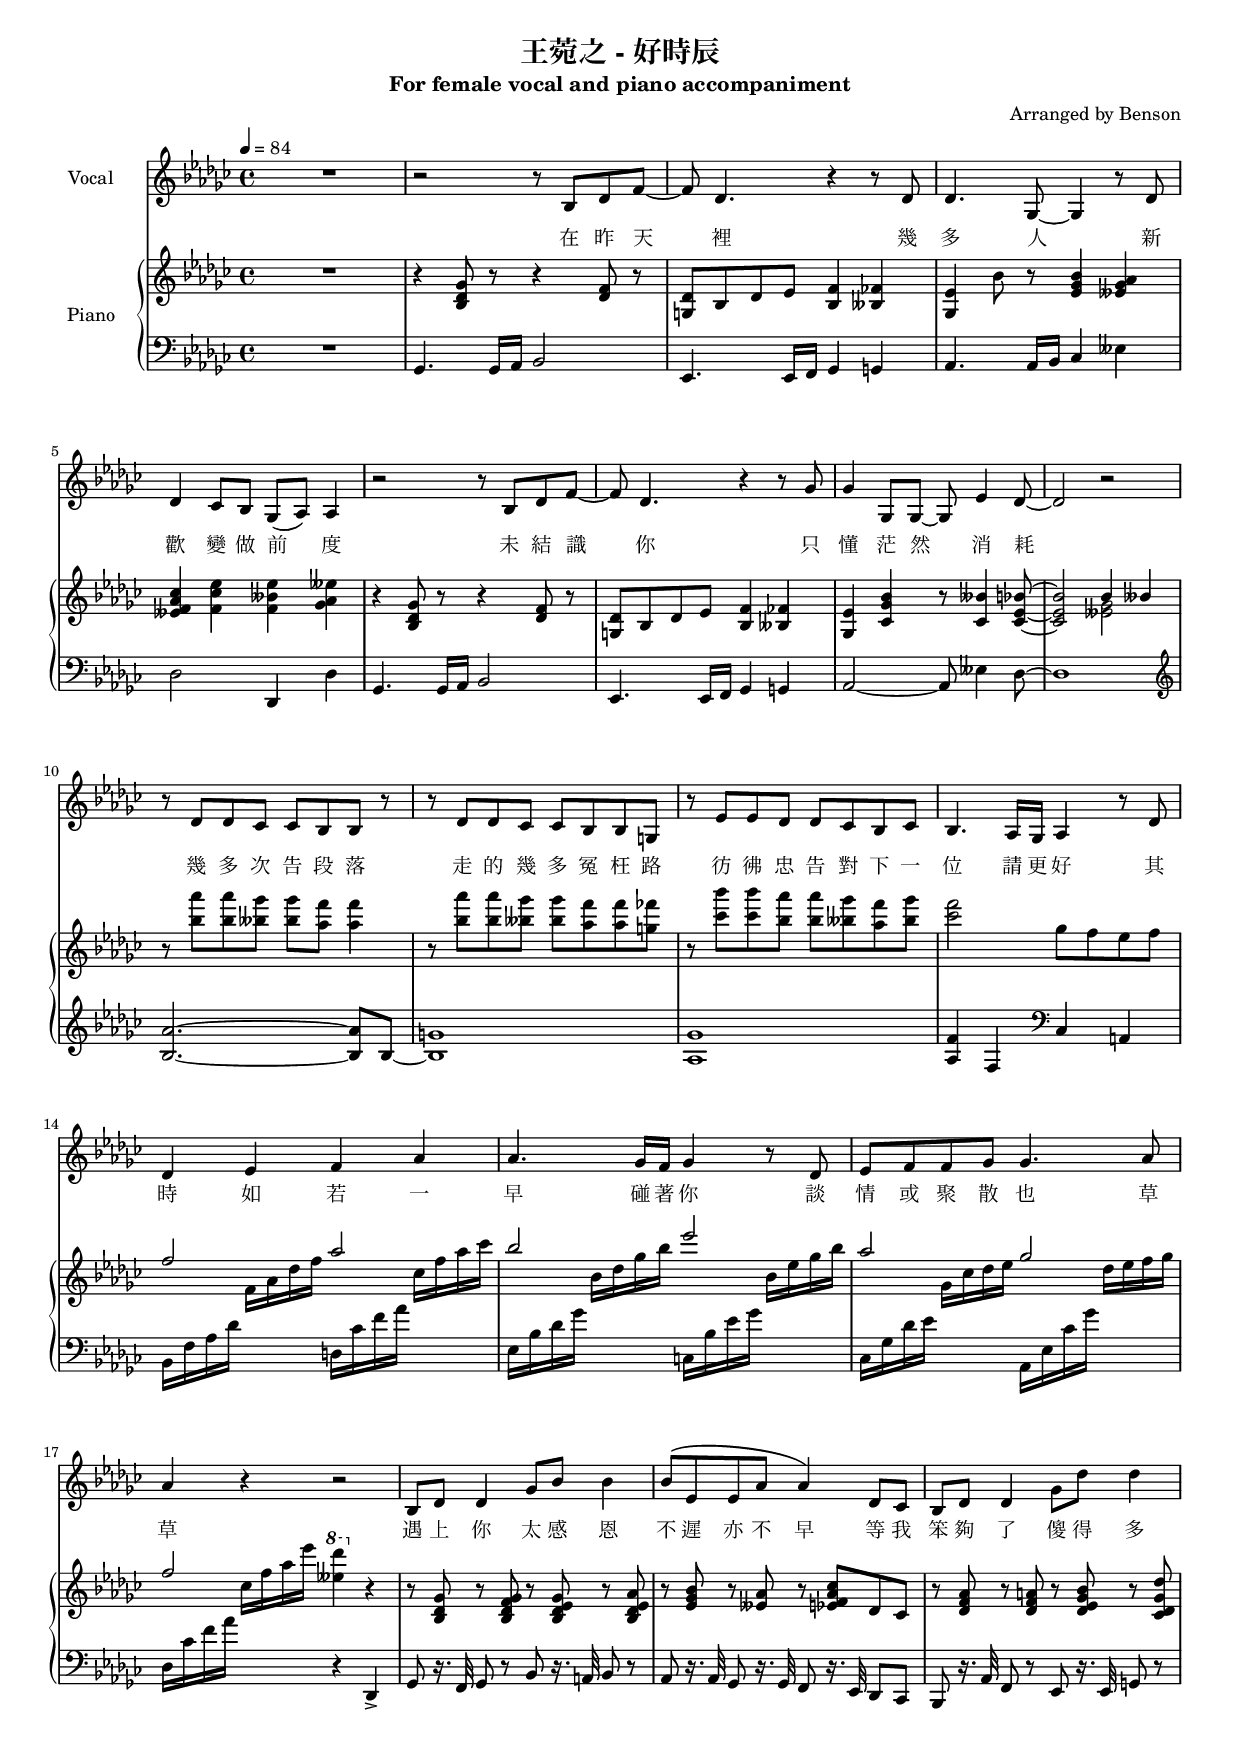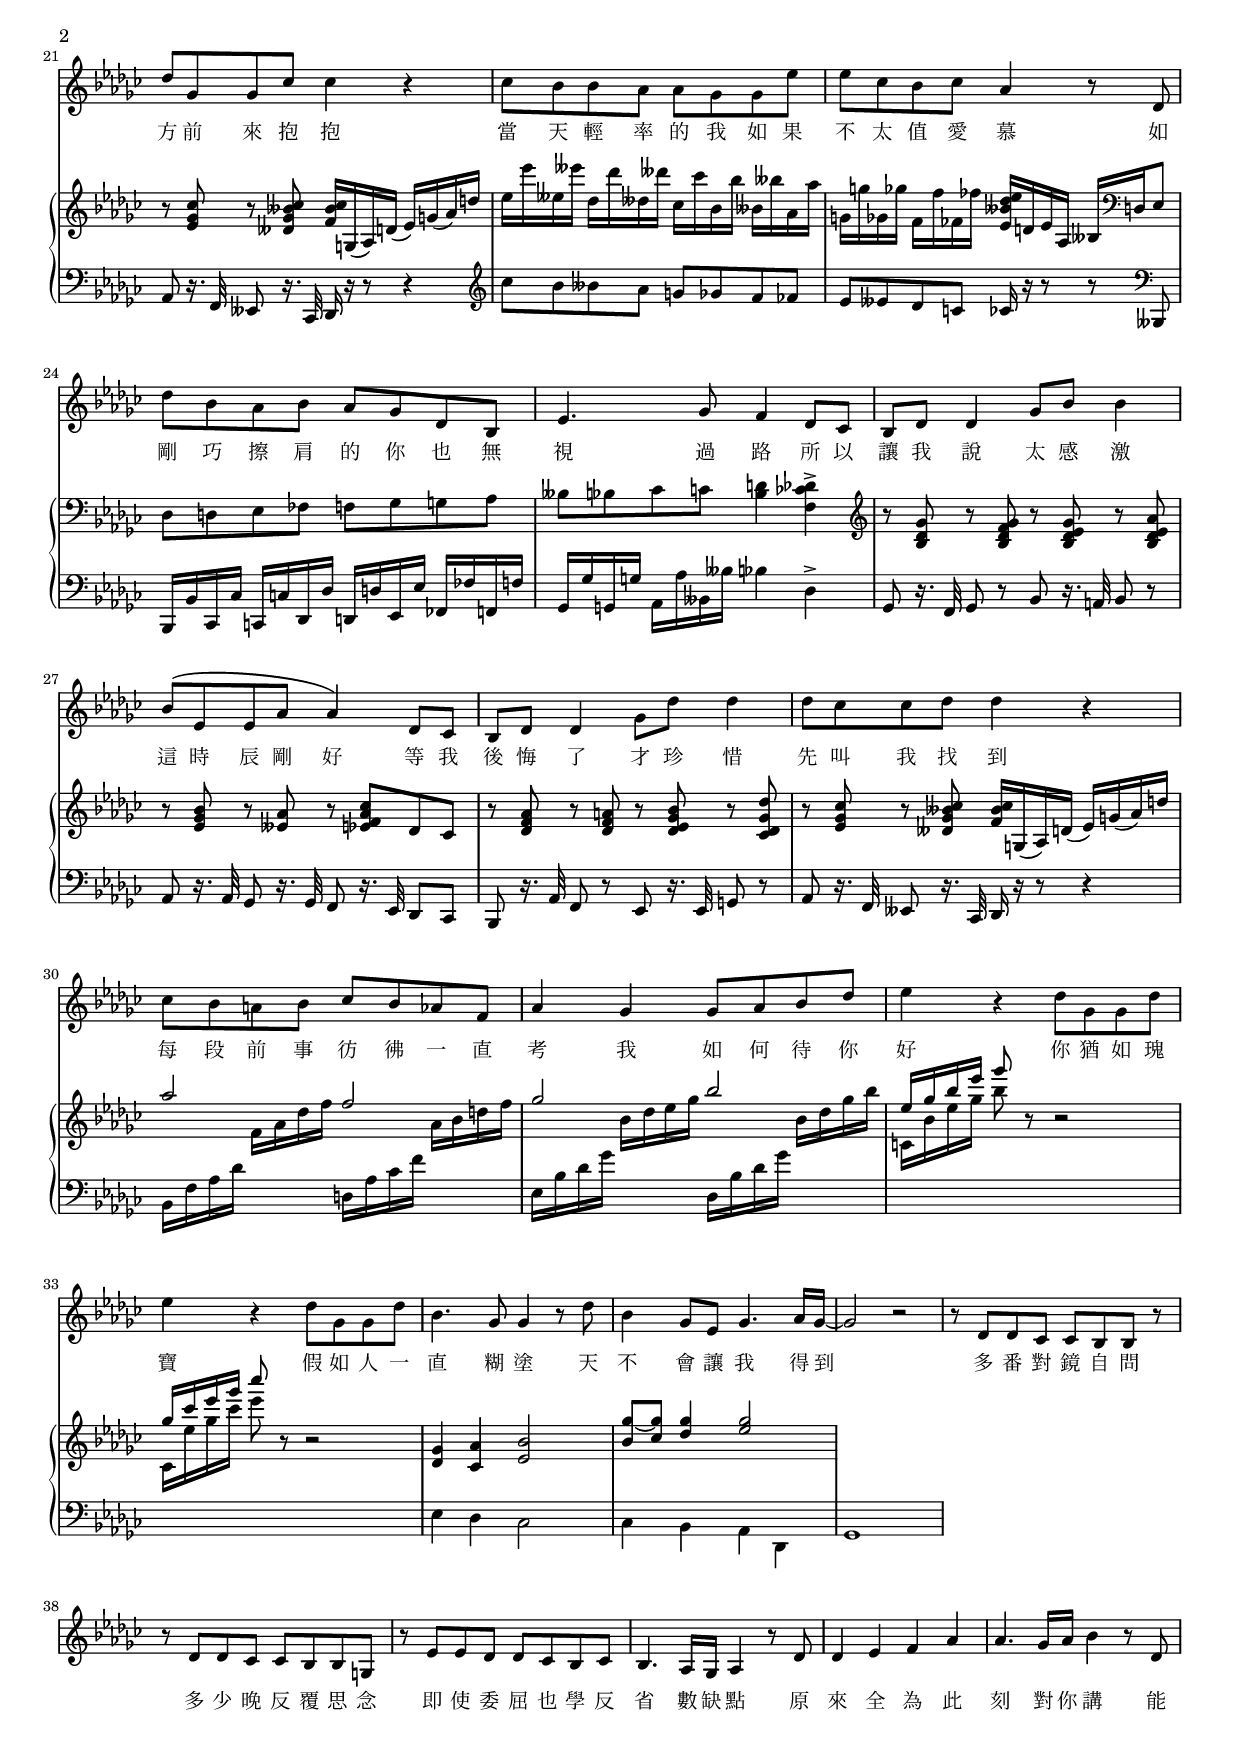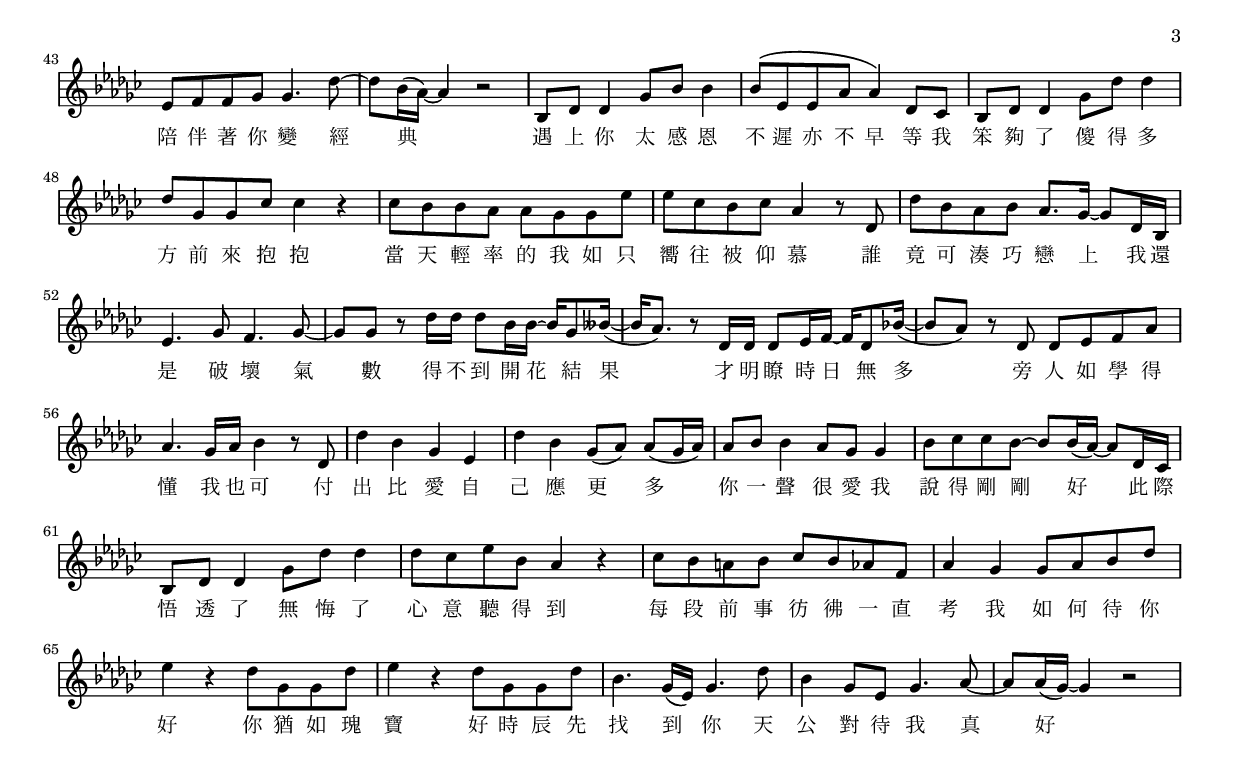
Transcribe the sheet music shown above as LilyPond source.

% ad lib
\version "2.18.2"
\include "articulate.ly"
#(set-global-staff-size 16)
% \tripletFeel 8 {

%%%%%%%%%%%%%%%%%%%%%%%%%%%%%%%%%%%%%%%%%%%%%%%%%%%%%%%%%%%%%%%%%%%%%%%%%%%%%%%%%%%%%%%%%%
%%  http://lsr.di.unimi.it/LSR/Item?id=445

%LSR by Jay Anderson.
%modyfied by Simon Albrecht on March 2014.
%=> http://lilypond.1069038.n5.nabble.com/LSR-445-error-td160662.html

#(define (octave-up m t)
 (let* ((octave (1- t))
      (new-note (ly:music-deep-copy m))
      (new-pitch (ly:make-pitch
        octave
        (ly:pitch-notename (ly:music-property m 'pitch))
        (ly:pitch-alteration (ly:music-property m 'pitch)))))
  (set! (ly:music-property new-note 'pitch) new-pitch)
  new-note))

#(define (octavize-chord elements t)
 (cond ((null? elements) elements)
     ((eq? (ly:music-property (car elements) 'name) 'NoteEvent)
       (cons (car elements)
             (cons (octave-up (car elements) t)
                   (octavize-chord (cdr elements) t))))
     (else (cons (car elements) (octavize-chord (cdr elements ) t)))))

#(define (octavize music t)
 (if (eq? (ly:music-property music 'name) 'EventChord)
       (ly:music-set-property! music 'elements (octavize-chord
(ly:music-property music 'elements) t)))
 music)

makeOctaves = #(define-music-function (parser location arg mus) (integer? ly:music?)
 (music-map (lambda (x) (octavize x arg)) (event-chord-wrap! mus)))
%%%%%%%%%%%%%%%%%%%%%%%%%%%%%%%%%%%%%%%%%%%%%%%%%%%%%%%%%%%%%%%%%%%%%%%%%%%%%%%%%%%%%%%%%%

cr = \change Staff = "right"
cl = \change Staff = "left"
rhMark = \markup { 
  \path #0.1 #'((moveto -1 0)(rlineto 0 -1.5)(rlineto 0.5 0))
}

\header {
  title = "王菀之 - 好時辰"
  subtitle = "For female vocal and piano accompaniment"
  arranger = "Arranged by Benson"
}

melody-intro = \relative c {
  R1
}

melody-verse-one = \relative c' {
  r2 r8 b d fis~ fis d4. r4 r8
  d d4. g,8~ g4 r8
  d'8 d4 c8 b g( a) a4
  r2 r8 b d fis~ fis d4. r4 r8
  g g4 g,8 g~ g e'4 d8~ d2 r2

  r8 d8 d c c b b r
  r8 d8 d c c b b gis
  r8 e' e d d c b c b4. a16 g a4 r8
  d8 d4 e fis a a4. g16 fis g4 r8
  d8 e fis fis g g4. a8 a4 r r2
}

melody-verse-two = \relative c' {
  r8 d8 d c c b b r
  r8 d8 d c c b b gis
  r8 e' e d d c b c b4. a16 g a4 r8
  d8 d4 e fis a a4. g16 a b4 r8
  d,8 e fis fis g g4. d'8~ d b16( a16~) a4 r2
}

melody-chorus-one = \relative c' {
  b8 d d4 g8 b b4
  b8\( e, e a a4\)
  d,8 c b d d4 g8 d' d4
  d8 g, g c c4 r
  c8 b b a a g g e' e c b c a4 r8
  d,8 d' b a b a g d b e4. g8 fis4

  d8 c b8 d d4 g8 b b4
  b8\( e, e a a4\)
  d,8 c b d d4 g8 d' d4
  d8 c c d d4 r
  c8 b ais b c b a fis
  a4 g g8 a b d e4 r4
  d8 g, g d' e4 r
  d8 g, g d' b4. g8 g4 r8
  d' b4 g8 e g4. a16 g~ g2 r2
}

melody-bridge-one = \relative c' {
}

melody-chorus-two = \relative c' {
  b8 d d4 g8 b b4
  b8\( e, e a a4\)
  d,8 c b d d4 g8 d' d4
  d8 g, g c c4 r
  c8 b b a a g g e' e c b c a4 r8
  d,8 d' b a b a8. g16~ g8 d16 b e4. g8 fis4. g8~
  g8 g r
}

melody-chorus-last = \relative c'' {
  a8 b b4 a8 g g4
  b8 c c b~ b b16( a)~ a8
  d,16 c b8 d d4 g8 d' d4
  d8 c e b a4 r
  c8 b ais b c b a fis a4 g g8 a b d e4 r
  d8 g, g d' e4 r
  d8 g, g d' b4. g16( e) g4.
  d'8 b4 g8 e g4. a8~ a8 a16( g)~ g4 r2
}

melody-episode = \relative c'' {
  d16 d d8 b16 b~ b g8 bes16~( bes a8.) r8
  d,16 d d8 e16 fis~ fis d8 b'16~( b8 a8) r8
  d,8 d e fis a a4. g16 a b4 r8
  d,8 d'4 b g e d' b g8( a) a8( g16 a)
}

melody-outro = \relative c {
}

melody = \relative c' {
  \phrasingSlurUp
	\key ges \major
	\time 4/4
  \tempo 4 = 84
  \transpose g ges {
    \melody-intro
    \melody-verse-one
    \melody-chorus-one
    \melody-verse-two
    \melody-chorus-two
    \melody-episode
    \melody-chorus-last
    \melody-outro
  }
  % \bar "|."
}

upper-intro = \relative c''' {
  R1
}

lower-intro = \relative c' {
  R1
}

upper-verse-one = \relative c' {
  r4 <b d g>8 r r4 <d fis>8 r
  <gis, d'>8 b d e <fis b,>4 <f bes,>
  <e g,>4 b'8 r <e, g b>4 <ees g a>
  <ees fis a c>4 <fis c' e> <fis bes e> <g a ees'>
  r4 <b, d g>8 r r4 <d fis>8 r
  <gis, d'>8 b d e <fis b,>4 <f bes,>
  <e g,>4 <c g' b>4 r8 <c bes'>4 <c e b'>8~ q2 << { b'4 bes } \\ { <ees, g>2 } >>
}
lower-verse-one = \relative c {
  g4. g16 a b2
  e,4. e16 fis g4 gis
  a4. a16 b c4 ees
  d2 d,4 d'
  g,4. g16 a b2
  e,4. e16 fis g4 gis
  a2~ a8 ees'4 d8~ d1
}
upper-bridge-one = \relative c''' {
  r8 <b a'> q <bes g'> q <a fis'> q4
  r8 <b a'> q <bes g'> q <a fis'> q <gis f'>
  r8 <c b'> q <b a'> q <bes g'> <a fis'> <bes g'>
  <c fis>2 g8 fis e fis
  \stemUp fis2 a b e a, g fis2 \stemNeutral \ottava #1 <ees' d'>4 \ottava #0 r

}
lower-bridge-one = \relative c' {
  \clef treble
  <b a'>2.~ q8 b~
  <b gis'>1
  <a g'>1
  <a fis'>4 fis \clef bass c ais
  b16 fis' a d \cr fis a d fis \cl
  dis,,16 c' fis a \cr c fis a c \cl
  e,,,16 b' d g \cr b d g b \cl
  cis,,,16 b' e g \cr b e g b \cl
  c,,, g' d' e \cr g c d e \cl
  a,,, e' c' g' \cr d' e fis g \cl
  d,, c' fis a \cr c fis a e' \cl
  r4 d,,,,4->
}


upper-verse-two = \relative c'' {
}

lower-verse-two = \relative c' {
}

upper-chorus-one = \relative c' {
  r8 <b d g> r <b d fis g>
  r8 <b d e g> r <b d e a>
  r8 <e g b> r <ees a>
  r8 <e fis a c> d c
  r8 <d fis a> r <d fis ais>
  r8 <d e g b> r <c d g d'>
  r8 <e g c> r <des g bes c>
  <fis bes c>16 gis,( a) dis( e) gis( a) dis
  e16 e' ees, ees' d, d' des, des' c, c' b, b' bes, bes' a, a' gis, gis' g, g' fis, fis' f, f'
  <e, bes' d e> dis e a, bes \clef bass dis, e8
  d8 dis e f fis g gis a bes b c cis
  <b dis>4 <fis c' d>->

  \clef treble
  r8 <b d g> r <b d fis g>
  r8 <b d e g> r <b d e a>
  r8 <e g b> r <ees a>
  r8 <e fis a c> d c
  r8 <d fis a> r <d fis ais>
  r8 <d e g b> r <c d g d'>
  r8 <e g c> r <des g bes c>
  <fis bes c>16 gis,( a) dis( e) gis( a) dis

  \stemUp
  a'2 fis g b
  e,16 g b e g8 s s2
  g,16 c e g c8 s s2
  <d,,, g>4 <c a'> <e b'>2
  <b' g'>8~ <c g'> <d g>4 <e g>2
}

lower-chorus-one = \relative c {
  g8 r16. fis32 g8 r
  b8 r16. ais32 b8 r
  a8 r16. a32 g8 r16. g32
  fis8 r16. e32 d8 c
  b8 r16. a'32 fis8 r
  e8 r16. e32 gis8 r
  a8 r16. fis32 ees8 r16. c32
  d16 r16 r8 r4
  \clef treble
  c'''8 b bes a gis g fis f e ees d cis
  c16 r16 r8 r8
  \clef bass bes,,
  b16 b' c, c' cis, cis' d, d' dis, dis' e, e' f, f' fis, fis' g, g' gis, gis' a, a' bes, bes'
  b4 d,->

  g,8 r16. fis32 g8 r
  b8 r16. ais32 b8 r
  a8 r16. a32 g8 r16. g32
  fis8 r16. e32 d8 c
  b8 r16. a'32 fis8 r
  e8 r16. e32 gis8 r
  a8 r16. fis32 ees8 r16. c32
  d16 r16 r8 r4

  b'16 fis' a d \cr fis a d fis \cl
  dis,, a' c fis \cr a b dis fis \cl
  e,, b' d g \cr b d e g \cl
  d,, b' d g \cr b d g b
  \stemDown
  cis,,16 b' e g b8 r r2
  c,,16 e' g c e8 r r2
  \cl
  e,,,4 d c2
  c4 b a d,
  g1
}

upper-chorus-two = \relative c' {
}

lower-chorus-two = \relative c' {
}

upper-episode = \relative c''' {
}

lower-episode = \relative c' {
}

upper-chorus-last = \relative c' {
}

lower-chorus-last = \relative c' {
}

upper-outro = \relative c''' {
}

lower-outro = \relative c {
}

upper = \relative c' {
  \clef treble
  \tempo 4 = 84
  \time 4/4
  \key ges \major
  \transpose g ges {
    \upper-intro
    \upper-verse-one
    \upper-bridge-one
    \upper-chorus-one
    \upper-verse-two
    \upper-chorus-two
    \upper-episode
    \upper-chorus-last
    \upper-outro
  }
  % \bar "|."
}

lower = \relative c {
  \clef bass
  \time 4/4
  \key ges \major
  \transpose g ges {
    \lower-intro
    \lower-verse-one
    \lower-bridge-one
    \lower-chorus-one
    \lower-verse-two
    \lower-chorus-two
    \lower-episode
    \lower-chorus-last
    \lower-outro
  }
  % \bar "|."
}

pedals = {
  % verse one
  s2..
}

dynamics = {
}

lyricsmain = \lyricmode {
  在 昨 天 裡 幾 多 人 新 歡 變 做 前 度
  未 結 識 你 只 懂 茫 然 消 耗

  幾 多 次 告 段 落 走 的 幾 多 冤 枉 路
  彷 彿 忠 告 對 下 一 位 請 更 好
  其 時 如 若 一 早 碰 著 你
  談 情 或 聚 散 也 草 草

  遇 上 你 太 感 恩 不 遲 亦 不 早
  等 我 笨 夠 了 傻 得 多 方 前 來 抱 抱
  當 天 輕 率 的 我 如 果 不 太 值 愛 慕
  如 剛 巧 擦 肩 的 你 也 無 視 過 路

  所 以 讓 我 說 太 感 激 這 時 辰 剛 好
  等 我 後 悔 了 才 珍 惜 先 叫 我 找 到
  每 段 前 事 彷 彿 一 直 考 我
  如 何 待 你 好 你 猶 如 瑰 寶
  假 如 人 一 直 糊 塗
  天 不 會 讓 我 得 到

  多 番 對 鏡 自 問 多 少 晚 反 覆 思 念
  即 使 委 屈 也 學 反 省 數 缺 點
  原 來 全 為 此 刻 對 你 講
  能 陪 伴 著 你 變 經 典

  遇 上 你 太 感 恩 不 遲 亦 不 早
  等 我 笨 夠 了 傻 得 多 方 前 來 抱 抱
  當 天 輕 率 的 我 如 只 嚮 往 被 仰 慕
  誰 竟 可 湊 巧 戀 上 我 還 是 破 壞 氣 數

  得 不 到 開 花 結 果 才 明 瞭 時 日 無 多
  旁 人 如 學 得 懂 我 也 可
  付 出 比 愛 自 己 應 更 多

  你 一 聲 很 愛 我 說 得 剛 剛 好
  此 際 悟 透 了 無 悔 了 心 意 聽 得 到

  每 段 前 事 彷 彿 一 直 考 我
  如 何 待 你 好 你 猶 如 瑰 寶
  好 時 辰 先 找 到 你
  天 公 對 待 我 真 好
}

\paper {
  page-breaking = #ly:page-turn-breaking
}
\score {
  <<
    \new Staff = "melodystaff" <<
      \set Staff.instrumentName = #"Vocal"
      \new Voice = "melody" {
        \melody
      }
      \context Lyrics = "lyrics" { \lyricsto "melody" { \lyricsmain } }
    >>
    \new PianoStaff <<
      \set PianoStaff.instrumentName = #"Piano"
      \new Staff = "right" {
        \upper
        % \articulate << \upper \pedals >>
      }
      \new Dynamics = "Dynamics_pf" \dynamics
      \new Staff = "left" {
        \lower
        % \articulate << \lower \pedals >>
      }
    >>
  >>
  \layout {
    \context {
      % add the RemoveEmptyStaffContext that erases rest-only staves
      \Staff \RemoveEmptyStaves
    }
    \context {
      % add the RemoveEmptyStaffContext that erases rest-only staves
      % \Dynamics \RemoveEmptyStaves
    }
    \context {
      \Score
      % Remove all-rest staves also in the first system
      \override VerticalAxisGroup.remove-first = ##t
      % If only one non-empty staff in a system exists, still print the starting bar
      \override SystemStartBar.collapse-height = #1
    }
    \context {
      \ChordNames
      \override ChordName #'font-size = #-3
    }
  }
}

\score {
  <<
    \new Staff = "melodystaff" <<
      \set Staff.midiInstrument = #"electric guitar (clean)"
      \set Staff.instrumentName = #"Vocal"
      \set Staff.midiMinimumVolume = #0.6
      \set Staff.midiMaximumVolume = #0.7
      \new Voice = "melody" {
        \melody
      }
      \context Lyrics = "lyrics" { \lyricsto "melody" { \lyricsmain } }
    >>
    \new PianoStaff <<
      \set PianoStaff.instrumentName = #"Piano"
      \new Staff = "right" {
        \set Staff.midiInstrument = #"acoustic grand"
        \set Staff.midiMinimumVolume = #0.6
        \set Staff.midiMaximumVolume = #0.7
        % \upper
        \articulate << \upper \pedals >>
      }
      \new Dynamics = "Dynamics_pf" \dynamics
      \new Staff = "left" {
        \set Staff.midiInstrument = #"acoustic grand"
        \set Staff.midiMinimumVolume = #0.6
        \set Staff.midiMaximumVolume = #0.7
        % \lower
        \articulate << \lower \pedals >>
      }
    >>
  >>
  \midi {
    \context {
      \ChordNameVoice \remove Note_performer
    }
  }
}

\book {
\bookOutputSuffix "no-vocal"
\score {
  <<
    \new PianoStaff <<
      \set PianoStaff.instrumentName = #"Piano"
      \new Staff = "right" {
        \set Staff.midiInstrument = #"acoustic grand"
        \set Staff.midiMinimumVolume = #0.3
        \set Staff.midiMaximumVolume = #0.7
        \articulate << \upper \pedals >>
      }
      \new Dynamics = "Dynamics_pf" \dynamics
      \new Staff = "left" {
        \set Staff.midiInstrument = #"acoustic grand"
        \set Staff.midiMinimumVolume = #0.3
        \set Staff.midiMaximumVolume = #0.7
        \articulate << \lower \pedals >>
      }
    >>
  >>
  \midi {
    \context {
      \ChordNameVoice \remove Note_performer
    }
  }
}
}
